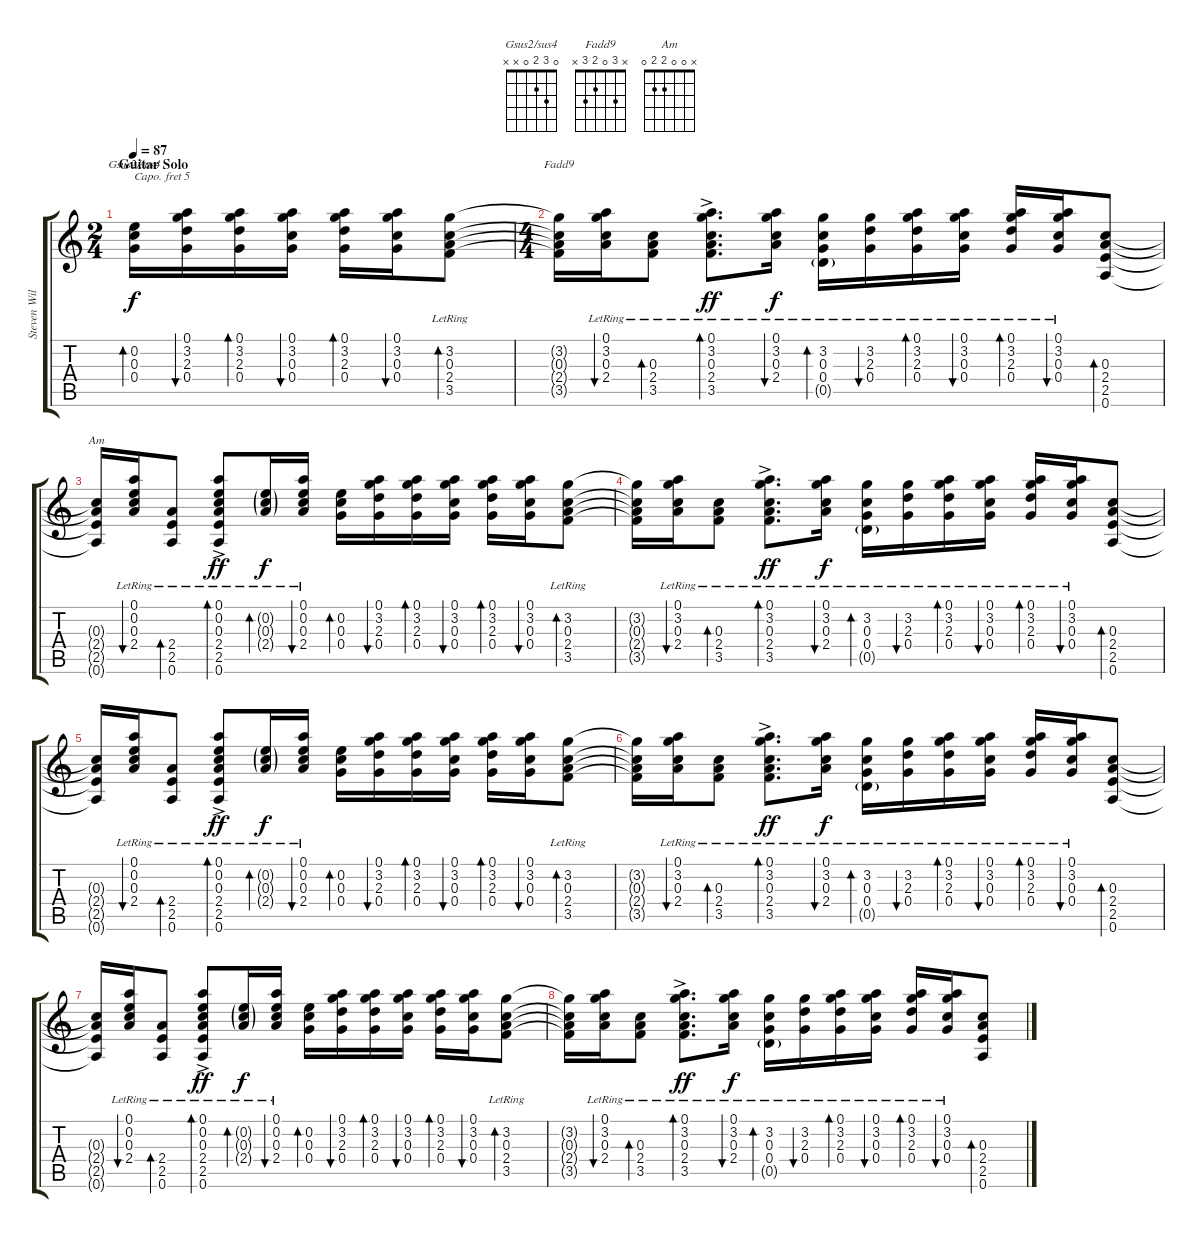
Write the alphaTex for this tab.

\track ("Steven Wilson Clean Gtr. R" "Steven Wil") {instrument electricguitarclean}
\staff {score tabs}
\capo 5
\tuning (E4 B3 G3 D3 A2 E2) {hide}
\chord ("Gsus2/sus4" 0 3 2 0 x x)
\chord ("Fadd9" x 3 0 2 3 x)
\chord ("Am" x 0 0 2 2 0)
\ts (2 4)
\section ("" "Guitar Solo")
\tempo 87
\clef g2
\ks aminor
(0.2 0.3 0.4).16{bd 30 ch "Gsus2/sus4" dy f} (0.1 3.2 2.3 0.4).16{bu 30} (0.1 3.2 2.3 0.4).16{bd 30} (0.1 3.2 0.3 0.4).16{bu 30} (0.1 3.2 2.3 0.4).16{bd 30} (0.1 3.2 0.3 0.4).16{bu 30} (3.2{lr} 0.3{lr} 2.4{lr} 3.5{lr}).8{bd 30} |
\ts (4 4)
(3.2{t} 0.3{t} 2.4{t} 3.5{t}).16{ch "Fadd9"} (0.1{lr} 3.2{lr} 0.3{lr} 2.4{lr}).16{bu 30} (0.3{lr} 2.4{lr} 3.5{lr}).8{bd 30} (0.1{ac lr} 3.2{ac lr} 0.3{ac lr} 2.4{ac lr} 3.5{ac lr}).8{d bd 30 dy ff} (0.1{lr} 3.2{lr} 0.3{lr} 2.4{lr}).16{bu 30 dy f} (3.2{lr} 0.3{lr} 0.4{lr} 0.5{g}).16{bd 30} (3.2{lr} 2.3{lr} 0.4{lr}).16{bu 30} (0.1{lr} 3.2{lr} 2.3{lr} 0.4{lr}).16{bd 30} (0.1{lr} 3.2{lr} 0.3{lr} 0.4{lr}).16{bu 30} (0.1{lr} 3.2{lr} 2.3{lr} 0.4{lr}).16{bd 30} (0.1{lr} 3.2{lr} 0.3{lr} 0.4{lr}).16{bu 30} (0.3 2.4 2.5 0.6).8{bd 30} |
(0.3{t} 2.4{t} 2.5{t} 0.6{t}).16{ch "Am"} (0.1{lr} 0.2{lr} 0.3{lr} 2.4{lr}).16{bu 30} (2.4{lr} 2.5{lr} 0.6{lr}).8{bd 30} (0.1{ac lr} 0.2{ac lr} 0.3{ac lr} 2.4{ac lr} 2.5{ac lr} 0.6{ac lr}).8{bd 30 dy ff} (0.2{g lr} 0.3{g lr} 2.4{g lr}).16{bd 30 dy f} (0.1{lr} 0.2{lr} 0.3{lr} 2.4{lr}).16{bu 30} (0.2 0.3 0.4).16{bd 30} (0.1 3.2 2.3 0.4).16{bu 30} (0.1 3.2 2.3 0.4).16{bd 30} (0.1 3.2 0.3 0.4).16{bu 30} (0.1 3.2 2.3 0.4).16{bd 30} (0.1 3.2 0.3 0.4).16{bu 30} (3.2{lr} 0.3{lr} 2.4{lr} 3.5{lr}).8{bd 30} |
(3.2{t} 0.3{t} 2.4{t} 3.5{t}).16 (0.1{lr} 3.2{lr} 0.3{lr} 2.4{lr}).16{bu 30} (0.3{lr} 2.4{lr} 3.5{lr}).8{bd 30} (0.1{ac lr} 3.2{ac lr} 0.3{ac lr} 2.4{ac lr} 3.5{ac lr}).8{d bd 30 dy ff} (0.1{lr} 3.2{lr} 0.3{lr} 2.4{lr}).16{bu 30 dy f} (3.2{lr} 0.3{lr} 0.4{lr} 0.5{g}).16{bd 30} (3.2{lr} 2.3{lr} 0.4{lr}).16{bu 30} (0.1{lr} 3.2{lr} 2.3{lr} 0.4{lr}).16{bd 30} (0.1{lr} 3.2{lr} 0.3{lr} 0.4{lr}).16{bu 30} (0.1{lr} 3.2{lr} 2.3{lr} 0.4{lr}).16{bd 30} (0.1{lr} 3.2{lr} 0.3{lr} 0.4{lr}).16{bu 30} (0.3 2.4 2.5 0.6).8{bd 30} |
(0.3{t} 2.4{t} 2.5{t} 0.6{t}).16 (0.1{lr} 0.2{lr} 0.3{lr} 2.4{lr}).16{bu 30} (2.4{lr} 2.5{lr} 0.6{lr}).8{bd 30} (0.1{ac lr} 0.2{ac lr} 0.3{ac lr} 2.4{ac lr} 2.5{ac lr} 0.6{ac lr}).8{bd 30 dy ff} (0.2{g lr} 0.3{g lr} 2.4{g lr}).16{bd 30 dy f} (0.1{lr} 0.2{lr} 0.3{lr} 2.4{lr}).16{bu 30} (0.2 0.3 0.4).16{bd 30} (0.1 3.2 2.3 0.4).16{bu 30} (0.1 3.2 2.3 0.4).16{bd 30} (0.1 3.2 0.3 0.4).16{bu 30} (0.1 3.2 2.3 0.4).16{bd 30} (0.1 3.2 0.3 0.4).16{bu 30} (3.2{lr} 0.3{lr} 2.4{lr} 3.5{lr}).8{bd 30} |
(3.2{t} 0.3{t} 2.4{t} 3.5{t}).16 (0.1{lr} 3.2{lr} 0.3{lr} 2.4{lr}).16{bu 30} (0.3{lr} 2.4{lr} 3.5{lr}).8{bd 30} (0.1{ac lr} 3.2{ac lr} 0.3{ac lr} 2.4{ac lr} 3.5{ac lr}).8{d bd 30 dy ff} (0.1{lr} 3.2{lr} 0.3{lr} 2.4{lr}).16{bu 30 dy f} (3.2{lr} 0.3{lr} 0.4{lr} 0.5{g}).16{bd 30} (3.2{lr} 2.3{lr} 0.4{lr}).16{bu 30} (0.1{lr} 3.2{lr} 2.3{lr} 0.4{lr}).16{bd 30} (0.1{lr} 3.2{lr} 0.3{lr} 0.4{lr}).16{bu 30} (0.1{lr} 3.2{lr} 2.3{lr} 0.4{lr}).16{bd 30} (0.1{lr} 3.2{lr} 0.3{lr} 0.4{lr}).16{bu 30} (0.3 2.4 2.5 0.6).8{bd 30} |
(0.3{t} 2.4{t} 2.5{t} 0.6{t}).16 (0.1{lr} 0.2{lr} 0.3{lr} 2.4{lr}).16{bu 30} (2.4{lr} 2.5{lr} 0.6{lr}).8{bd 30} (0.1{ac lr} 0.2{ac lr} 0.3{ac lr} 2.4{ac lr} 2.5{ac lr} 0.6{ac lr}).8{bd 30 dy ff} (0.2{g lr} 0.3{g lr} 2.4{g lr}).16{bd 30 dy f} (0.1{lr} 0.2{lr} 0.3{lr} 2.4{lr}).16{bu 30} (0.2 0.3 0.4).16{bd 30} (0.1 3.2 2.3 0.4).16{bu 30} (0.1 3.2 2.3 0.4).16{bd 30} (0.1 3.2 0.3 0.4).16{bu 30} (0.1 3.2 2.3 0.4).16{bd 30} (0.1 3.2 0.3 0.4).16{bu 30} (3.2{lr} 0.3{lr} 2.4{lr} 3.5{lr}).8{bd 30} |
(3.2{t} 0.3{t} 2.4{t} 3.5{t}).16 (0.1{lr} 3.2{lr} 0.3{lr} 2.4{lr}).16{bu 30} (0.3{lr} 2.4{lr} 3.5{lr}).8{bd 30} (0.1{ac lr} 3.2{ac lr} 0.3{ac lr} 2.4{ac lr} 3.5{ac lr}).8{d bd 30 dy ff} (0.1{lr} 3.2{lr} 0.3{lr} 2.4{lr}).16{bu 30 dy f} (3.2{lr} 0.3{lr} 0.4{lr} 0.5{g}).16{bd 30} (3.2{lr} 2.3{lr} 0.4{lr}).16{bu 30} (0.1{lr} 3.2{lr} 2.3{lr} 0.4{lr}).16{bd 30} (0.1{lr} 3.2{lr} 0.3{lr} 0.4{lr}).16{bu 30} (0.1{lr} 3.2{lr} 2.3{lr} 0.4{lr}).16{bd 30} (0.1{lr} 3.2{lr} 0.3{lr} 0.4{lr}).16{bu 30} (0.3 2.4 2.5 0.6).8{bd 30}
